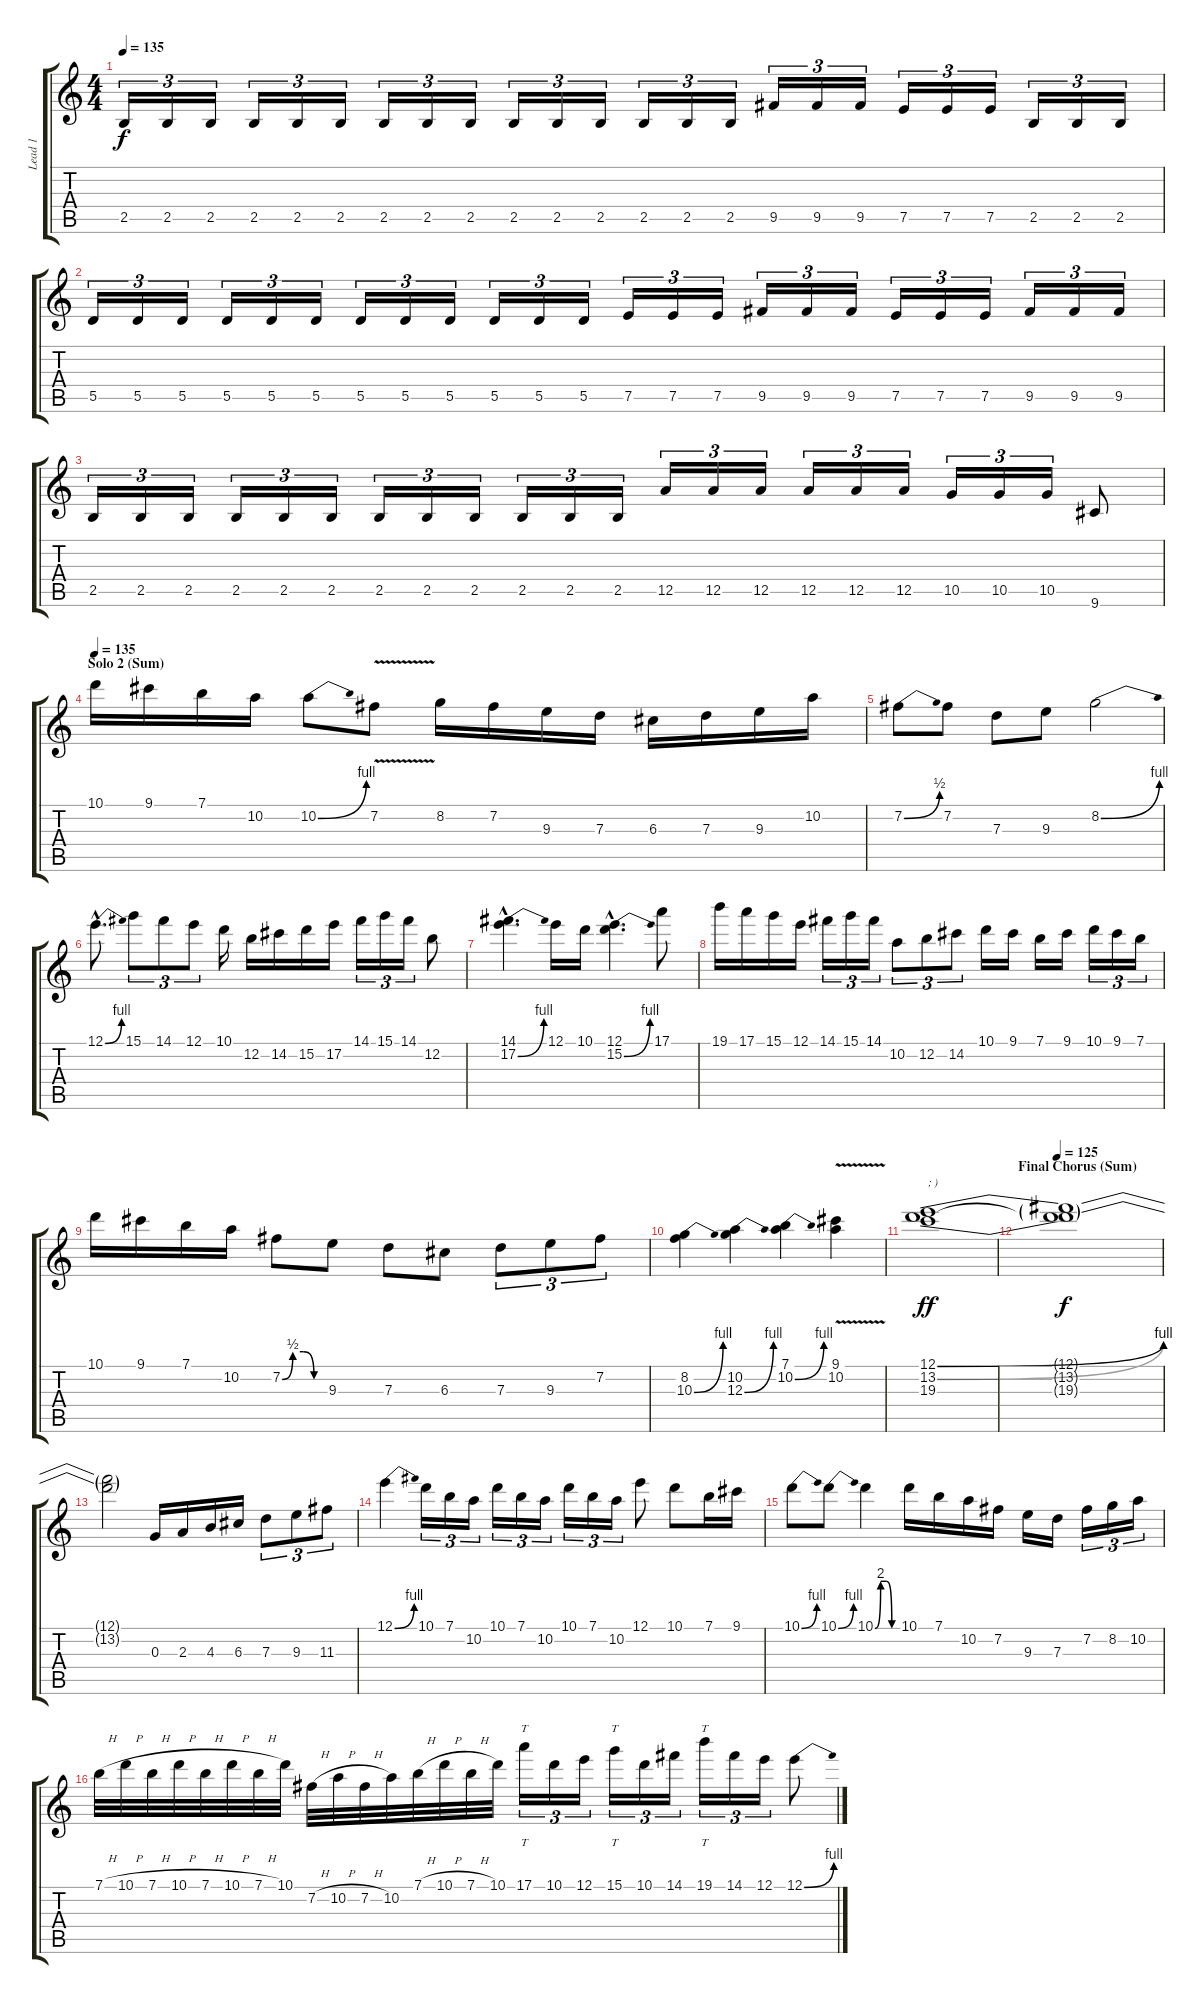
\track ("Lead 1" "Lead 1") {instrument distortionguitar}
\staff {score tabs}
\tuning (E4 B3 G3 D3 A2 E2) {hide}
\ts (4 4)
\tempo 135
\clef g2
\ks c
2.5.16{tu (3 2) dy f} 2.5.16{tu (3 2)} 2.5.16{tu (3 2)} 2.5.16{tu (3 2)} 2.5.16{tu (3 2)} 2.5.16{tu (3 2)} 2.5.16{tu (3 2)} 2.5.16{tu (3 2)} 2.5.16{tu (3 2)} 2.5.16{tu (3 2)} 2.5.16{tu (3 2)} 2.5.16{tu (3 2)} 2.5.16{tu (3 2)} 2.5.16{tu (3 2)} 2.5.16{tu (3 2)} 9.5.16{tu (3 2)} 9.5.16{tu (3 2)} 9.5.16{tu (3 2)} 7.5.16{tu (3 2)} 7.5.16{tu (3 2)} 7.5.16{tu (3 2)} 2.5.16{tu (3 2)} 2.5.16{tu (3 2)} 2.5.16{tu (3 2)} |
5.5.16{tu (3 2)} 5.5.16{tu (3 2)} 5.5.16{tu (3 2)} 5.5.16{tu (3 2)} 5.5.16{tu (3 2)} 5.5.16{tu (3 2)} 5.5.16{tu (3 2)} 5.5.16{tu (3 2)} 5.5.16{tu (3 2)} 5.5.16{tu (3 2)} 5.5.16{tu (3 2)} 5.5.16{tu (3 2)} 7.5.16{tu (3 2)} 7.5.16{tu (3 2)} 7.5.16{tu (3 2)} 9.5.16{tu (3 2)} 9.5.16{tu (3 2)} 9.5.16{tu (3 2)} 7.5.16{tu (3 2)} 7.5.16{tu (3 2)} 7.5.16{tu (3 2)} 9.5.16{tu (3 2)} 9.5.16{tu (3 2)} 9.5.16{tu (3 2)} |
2.5.16{tu (3 2)} 2.5.16{tu (3 2)} 2.5.16{tu (3 2)} 2.5.16{tu (3 2)} 2.5.16{tu (3 2)} 2.5.16{tu (3 2)} 2.5.16{tu (3 2)} 2.5.16{tu (3 2)} 2.5.16{tu (3 2)} 2.5.16{tu (3 2)} 2.5.16{tu (3 2)} 2.5.16{tu (3 2)} 12.5.16{tu (3 2)} 12.5.16{tu (3 2)} 12.5.16{tu (3 2)} 12.5.16{tu (3 2)} 12.5.16{tu (3 2)} 12.5.16{tu (3 2)} 10.5.16{tu (3 2)} 10.5.16{tu (3 2)} 10.5.16{tu (3 2)} 9.6.8 |
\section ("" "Solo 2 (Sum)")
\tempo 135
10.1.16 9.1.16 7.1.16 10.2.16 10.2{be (bend 0 0 60 4)}.8 7.2{v}.8 8.2.16 7.2.16 9.3.16 7.3.16 6.3.16 7.3.16 9.3.16 10.2.16 |
7.2{be (bend 0 0 60 2)}.8 7.2.8 7.3.8 9.3.8 8.2{be (bend 0 0 60 4)}.2 |
12.1{be (bend 0 0 60 4) hac}.8{d} 15.1.8{tu (3 2)} 14.1.8{tu (3 2)} 12.1.8{tu (3 2)} 10.1.16 12.2.16 14.2.16 15.2.16 17.2.16 14.1.16{tu (3 2)} 15.1.16{tu (3 2)} 14.1.16{tu (3 2)} 12.2.8 |
(14.1{hac} 17.2{be (bend 0 0 60 4) hac}).4{d} 12.1.16 10.1.16 (12.1{hac} 15.2{be (bend 0 0 60 4) hac}).4{d} 17.1.8 |
19.1.16 17.1.16 15.1.16 12.1.16 14.1.16{tu (3 2)} 15.1.16{tu (3 2)} 14.1.16{tu (3 2)} 10.2.8{tu (3 2)} 12.2.8{tu (3 2)} 14.2.8{tu (3 2)} 10.1.16 9.1.16 7.1.16 9.1.16 10.1.16{tu (3 2)} 9.1.16{tu (3 2)} 7.1.16{tu (3 2)} |
10.1.16 9.1.16 7.1.16 10.2.16 7.2{be (custom 0 0 15 2 30 2 45 0 60 0)}.8 9.3.8 7.3.8 6.3.8 7.3.8{tu (3 2)} 9.3.8{tu (3 2)} 7.2.8{tu (3 2)} |
(8.2 10.3{be (bend 0 0 60 4)}).4 (10.2 12.3{be (bend 0 0 60 4)}).4 (7.1 10.2{be (bend 0 0 60 4)}).4 (9.1{v} 10.2{v}).4 |
(12.1{be (bend 0 0 60 4)} 13.2{be (bend 0 0 60 4)} 19.3).1{txt "; )" dy ff} |
\section ("" "Final Chorus (Sum)")
\tempo 125
(12.1{t} 13.2{t} 19.3{t}).1{dy f} |
(12.1{t} 13.2{t}).2 0.3.16 2.3.16 4.3.16 6.3.16 7.3.8{tu (3 2)} 9.3.8{tu (3 2)} 11.3.8{tu (3 2)} |
12.1{be (bend 0 0 60 4)}.4 10.1.16{tu (3 2)} 7.1.16{tu (3 2)} 10.2.16{tu (3 2)} 10.1.16{tu (3 2)} 7.1.16{tu (3 2)} 10.2.16{tu (3 2)} 10.1.16{tu (3 2)} 7.1.16{tu (3 2)} 10.2.16{tu (3 2)} 12.1.8 10.1.8 7.1.16 9.1.16 |
10.1{be (bend 0 0 60 4)}.8 10.1{be (bend 0 0 60 4)}.8 10.1{be (custom 0 0 15 8 30 8 45 0 60 0)}.4 10.1.16 7.1.16 10.2.16 7.2.16 9.3.16 7.3.16 7.2.16{tu (3 2)} 8.2.16{tu (3 2)} 10.2.16{tu (3 2)} |
7.1{h}.32 10.1{h}.32 7.1{h}.32 10.1{h}.32 7.1{h}.32 10.1{h}.32 7.1{h}.32 10.1.32 7.2{h}.32 10.2{h}.32 7.2{h}.32 10.2.32 7.1{h}.32 10.1{h}.32 7.1{h}.32 10.1.32 17.1.16{tt tu (3 2)} 10.1.16{tu (3 2)} 12.1.16{tu (3 2)} 15.1.16{tt tu (3 2)} 10.1.16{tu (3 2)} 14.1.16{tu (3 2)} 19.1.16{tt tu (3 2)} 14.1.16{tu (3 2)} 12.1.16{tu (3 2)} 12.1{be (bend 0 0 60 4)}.8
